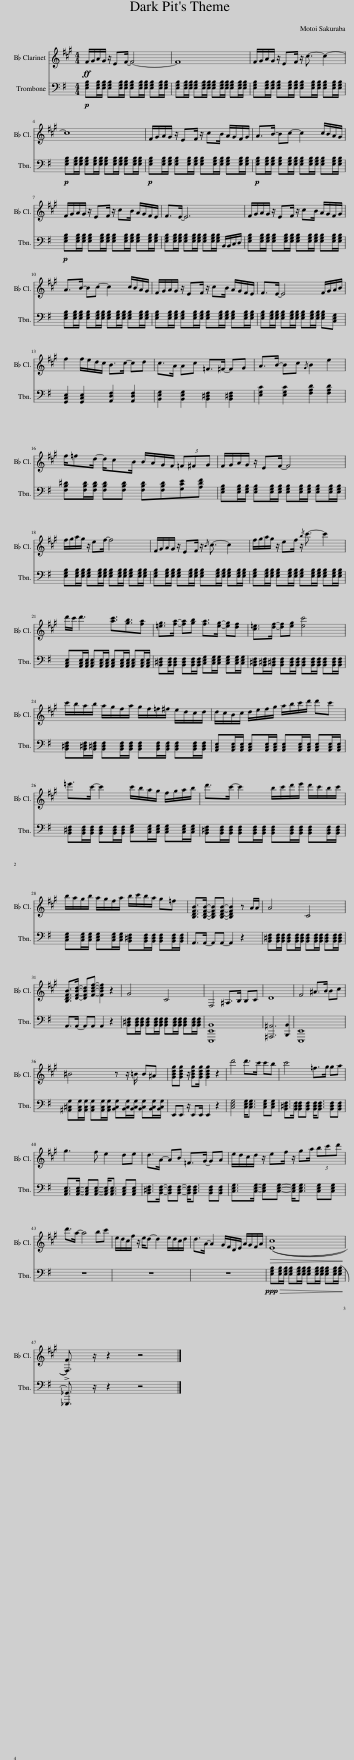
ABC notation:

X:1
%%score 1 2
L:1/8
M:4/4
I:linebreak $
K:G
V:1 treble transpose=-2
V:2 bass
V:1
[K:A]!ff! F/G/A/G/ z/ EF/- F4- | F8 | F/G/A/G/ z/ EF/ z/ c3/2- c2- |$ c8 | F/G/A/G/ z/ EF/ z/ cB/ A/G/F/G/ | %5
 A>B- Bc- c2 c/B/A/G/ |$ F/G/A/G/ z/ EF/ z/ cB/ A/G/F/E/ | F>E- E6 | F/G/A/G/ z/ EF/ z/ cB/ A/G/F/G/ |$ A>B- Bc- c2 c/B/A/G/ | %10
 F/G/A/G/ z/ EF/ z/ cB/ A/G/F/E/ | F>E- E4 F/G/A/B/ |$ f2 f/e/d/c/ B>c- cd | c>A Ac =F>^F- FG | A>B- Bc{/G} B2 e2 |$ %15
 f/=fd/- d/cB/ B/A/G/F/ (3=F^FG | F/G/A/G/ z/ EF/- F4 |$ f/g/a/g/ z/ ef/- f4 | F/G/A/G/ z/ EF/ z/{/B} c3/2- c2 | f/g/a/g/ z/ ef/ z/{/b} c'3/2- c'2 |$ %20
 d'/c'/ d'3 [ac']3/2[gb]3/2[fa] | [=eg]>[fa]- [fa][gb] [fa]>[eg]- [eg][df] | [c=e]>[df]- [df][eg] [ec']4 |$ c'/b/a/b/ a/g/f/a/ g/f/=f/^f/ e/d/c/d/ | d/c/B/c/ d/e/f/g/ a/b/c'/d'/ d'c' |$ %25
 =e'>c'- c'2 c'/b/a/g/ f/g/a/b/ | d'>c'- c'2 b/c'/d'/e'/ d'/c'/b/c'/ |$ b/a/g/b/ a/g/f/a/ b/c'/b/a/ g=f | [B,DFB]>[B,DFB]- [B,DFB][B,DFB]- [B,DFB]2 z A/A/ | A4 C4 |$ %30
 [B,DFB]>[DFBd]- [DFBd][FBdf]- [FBdf]2 z2 | G4 C4 | F,4 ^A,>B, B,C | D8 | F4 ^A>B Bc |$ %35
 ^B4 z z/ =B/ B^A | [GBdg][GBdg] z/ [GBdg][GBdg]/ [GBdg]2 z2 | d'4 d'>c' c'b | c'4 =f>g ga |$ g3 f e2 de | %40
 d>A- AB =F>G- GA | e/d/c/d/ z/ ef/ z/ ga/ (3bc'd' |$ d'>a- a4 bc' | e/d/c/f/ z/ e/d- d2 e/d/c/d/ | d>A- A2 G/F/D/E/ A/G/F/A/ | %45
!>(! (([Ec]8!>)! |$ !>![F,F]3/2)) z/ z2 z4 |] %47
V:2
!p! [E,G,B,][E,G,B,]/[E,G,B,]/ [E,G,B,][E,G,B,]/[E,G,B,]/ [E,G,B,][E,G,B,]/[E,G,B,]/ [E,G,B,][E,G,B,]/[E,G,B,]/ | [E,G,B,][E,G,B,]/[E,G,B,]/ [E,G,B,][E,G,B,]/[E,G,B,]/ [E,G,B,][E,G,B,]/[E,G,B,]/ [E,G,B,][E,G,B,]/[E,G,B,]/ | [E,G,B,][E,G,B,]/[E,G,B,]/ [E,G,B,][E,G,B,]/[E,G,B,]/ [E,G,B,][E,G,B,]/[E,G,B,]/ [E,G,B,][E,G,B,]/[E,G,B,]/ |$!p! [E,G,B,][E,G,B,]/[E,G,B,]/ [E,G,B,][E,G,B,]/[E,G,B,]/ [E,G,B,][E,G,B,]/[E,G,B,]/ [E,G,B,][E,G,B,]/[E,G,B,]/ |!p! [E,G,B,][E,G,B,]/[E,G,B,]/ [E,G,B,][E,G,B,]/[E,G,B,]/ [E,G,B,][E,G,B,]/[E,G,B,]/ [E,G,B,][E,G,B,]/[E,G,B,]/ | %5
!p! [E,G,B,][E,G,B,]/[E,G,B,]/ [E,G,B,][E,G,B,]/[E,G,B,]/ [E,G,B,][E,G,B,]/[E,G,B,]/ [E,G,B,][E,G,B,]/[E,G,B,]/ |$!p! [E,G,B,][E,G,B,]/[E,G,B,]/ [E,G,B,][E,G,B,]/[E,G,B,]/ [E,G,B,][E,G,B,]/[E,G,B,]/ [E,G,B,][E,G,B,]/[E,G,B,]/ | [E,G,B,][E,G,B,]/[E,G,B,]/ [E,G,B,][E,G,B,]/[E,G,B,]/ [E,G,B,][E,G,B,]/[E,G,B,]/ B,,/B,,/C,/D,/ | [E,G,B,][E,G,B,]/[E,G,B,]/ [E,G,B,][E,G,B,]/[E,G,B,]/ [E,G,B,][E,G,B,]/[E,G,B,]/ [E,G,B,][E,G,B,]/[E,G,B,]/ |$ [E,G,B,][E,G,B,]/[E,G,B,]/ [E,G,B,][E,G,B,]/[E,G,B,]/ [E,G,B,][E,G,B,]/[E,G,B,]/ [E,G,B,][E,G,B,]/[E,G,B,]/ | %10
 [E,G,B,][E,G,B,]/[E,G,B,]/ [E,G,B,][E,G,B,]/[E,G,B,]/ [E,G,B,][E,G,B,]/[E,G,B,]/ [E,G,B,][E,G,B,]/[E,G,B,]/ | [E,G,B,][E,G,B,]/[E,G,B,]/ [E,G,B,][E,G,B,]/[E,G,B,]/ [E,G,B,][E,G,B,]/[E,G,B,]/ [E,G,B,][C,E,G,] |$ [G,,C,E,]2 [G,,C,E,]2 [A,,D,F,]2 [A,,D,F,]2 | [B,,E,G,]2 [B,,E,G,]2 [B,,^D,F,]2 [B,,^D,F,]2 | [E,G,C]2 [E,G,C]2 [F,A,D]2 [F,A,D]2 |$ %15
 [F,B,^D][F,B,D]/[F,B,D]/ [F,B,D][F,B,D] [F,B,D][F,B,D][G,CE][A,DF] | [E,G,B,][E,G,B,]/[E,G,B,]/ [E,G,B,][E,G,B,]/[E,G,B,]/ [E,G,B,][E,G,B,]/[E,G,B,]/ [E,G,B,][E,G,B,]/[E,G,B,]/ |$ [E,G,B,][E,G,B,]/[E,G,B,]/ [E,G,B,][E,G,B,]/[E,G,B,]/ [E,G,B,][E,G,B,]/[E,G,B,]/ [E,G,B,][E,G,B,]/[E,G,B,]/ | [E,G,B,][E,G,B,]/[E,G,B,]/ [E,G,B,][E,G,B,]/[E,G,B,]/ [E,G,B,][E,G,B,]/[E,G,B,]/ [E,G,B,][E,G,B,]/[E,G,B,]/ | [E,G,B,][E,G,B,]/[E,G,B,]/ [E,G,B,][E,G,B,]/[E,G,B,]/ [E,G,B,][E,G,B,]/[E,G,B,]/ [E,G,B,][E,G,B,]/[E,G,B,]/ |$ %20
 [A,,C,E,][A,,C,E,]/[A,,C,E,]/ [A,,C,E,][A,,C,E,]/[A,,C,E,]/ [A,,C,E,][A,,C,E,]/[A,,C,E,]/ [A,,C,E,][A,,C,E,]/[A,,C,E,]/ | [B,,^D,F,][B,,D,F,]/[B,,D,F,]/ [B,,D,F,][B,,D,F,]/[B,,D,F,]/ [C,E,G,][C,E,G,]/[C,E,G,]/ [C,E,G,][C,E,G,]/[C,E,G,]/ | [B,,^D,F,][B,,^D,F,]/[B,,^D,F,]/ [B,,D,F,][B,,D,F,]/[B,,D,F,]/ [B,,D,F,][B,,D,F,]/[B,,D,F,]/ [B,,D,F,][B,,D,F,]/[B,,D,F,]/ |$ [B,,^D,F,][B,,^D,F,]/[B,,^D,F,]/ [B,,D,F,][B,,D,F,]/[B,,D,F,]/ [B,,D,F,][B,,D,F,]/[B,,D,F,]/ [B,,D,F,][B,,D,F,]/[B,,D,F,]/ | [A,,C,E,][A,,C,E,]/[A,,C,E,]/ [A,,C,E,][A,,C,E,]/[A,,C,E,]/ [A,,C,E,][A,,C,E,]/[A,,C,E,]/ [A,,C,E,][A,,C,E,]/[A,,C,E,]/ |$ %25
 [B,,^D,F,][B,,D,F,]/[B,,D,F,]/ [B,,D,F,][B,,D,F,]/[B,,D,F,]/ [C,E,G,][C,E,G,]/[C,E,G,]/ [C,E,G,][C,E,G,]/[C,E,G,]/ | [B,,^D,F,][B,,D,F,]/[B,,D,F,]/ [B,,D,F,][B,,D,F,]/[B,,D,F,]/ [B,,D,F,][B,,D,F,]/[B,,D,F,]/ [B,,D,F,][B,,D,F,]/[B,,D,F,]/ |$ [C,E,G,][C,E,G,]/[C,E,G,]/ [C,E,G,][C,E,G,]/[C,E,G,]/ [B,,^D,F,][B,,D,F,]/[B,,D,F,]/ [B,,D,F,][B,,D,F,]/[B,,D,F,]/ | A,,>A,,- A,,A,,- A,,2 z2 | [B,,^D,F,][B,,D,F,]/[B,,D,F,]/ [B,,D,F,][B,,D,F,]/[B,,D,F,]/ [B,,D,F,][B,,D,F,]/[B,,D,F,]/ [B,,D,F,][B,,D,F,]/[B,,D,F,]/ |$ %30
 A,,>A,,- A,,A,, A,,2 z2 | [B,,^D,F,][B,,D,F,]/[B,,D,F,]/ [B,,D,F,][B,,D,F,]/[B,,D,F,]/ [B,,D,F,][B,,D,F,]/[B,,D,F,]/ [B,,D,F,][B,,D,F,]/[B,,D,F,]/ | [E,,,E,,B,,]8 | [^A,,,^A,,]6 [B,,,B,,]2 | [E,,,E,,]8 |$ %35
 [^A,,^C,G,][A,,C,G,]/[A,,C,G,]/ [A,,C,G,][A,,C,G,]/[A,,C,G,]/ [B,,C,G,][B,,C,G,]/[B,,C,G,]/ [B,,C,G,][B,,C,G,]/[B,,C,G,]/ | E,,E,, z/ E,,E,,/ E,,2 z2 | [C,E,G,]4 [C,E,G,]<[C,E,G,] [C,E,G,][C,E,G,] | [B,,^D,F,]>[B,,D,F,] [B,,D,F,][B,,D,F,] [B,,D,F,]<[B,,D,F,] [B,,D,F,][B,,D,F,] |$ [A,,C,E,]>[A,,C,E,]- [A,,C,E,][A,,C,E,]- [A,,C,E,]<[A,,C,E,] [A,,C,E,][A,,C,E,] | %40
 [B,,^D,F,]>[B,,D,F,]- [B,,D,F,][B,,D,F,]- [B,,D,F,]<[B,,D,F,] [B,,D,F,][B,,D,F,] | [C,E,G,]>[C,E,G,]- [C,E,G,][C,E,G,]- [C,E,G,]<[C,E,G,] [C,E,G,][C,E,G,] |$ z8 | z8 | z8 | %45
!ppp!!>(! [E,G,B,][E,G,B,]/[E,G,B,]/ [E,G,B,][E,G,B,]/[E,G,B,]/ [E,G,B,][E,G,B,]/[E,G,B,]/ [E,G,B,][E,G,B,]/([E,G,B,]/!>)! |$ [_G,,,_G,,]3/2) z/ z2 z4 |] %47
